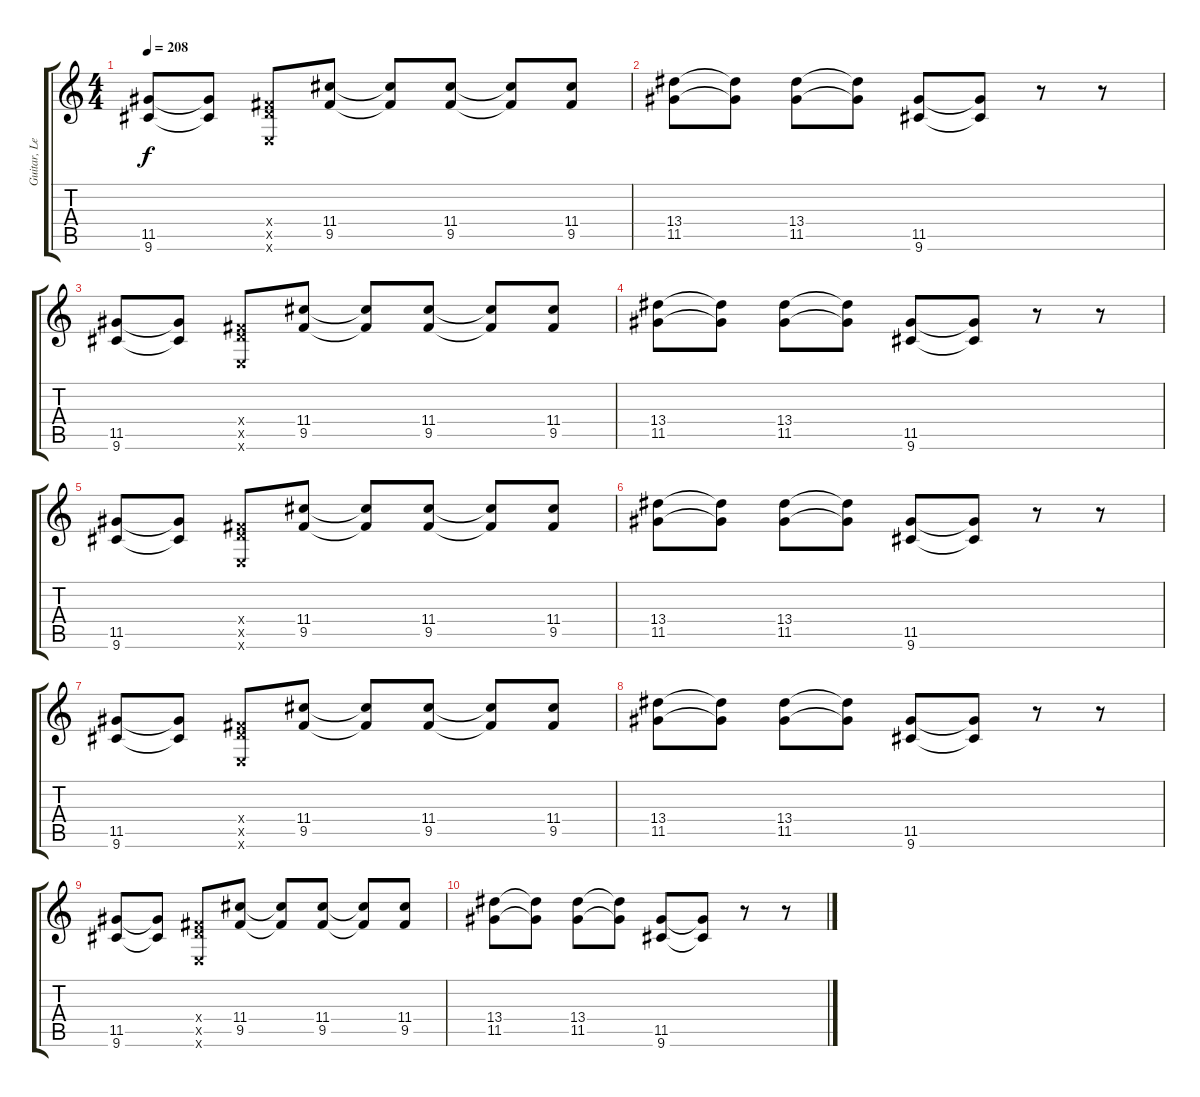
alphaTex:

\track ("Guitar, Lead" "Guitar, Le") {instrument distortionguitar}
\staff {score tabs}
\tuning (E4 B3 G3 D3 A2 E2) {hide}
\ts (4 4)
\tempo 208
\clef g2
\ks c
(11.5 9.6).8{dy f} (11.5{t} 9.6{t}).8 (0.4{x} 9.5{x} 0.6{x}).8 (11.4 9.5).8 (11.4{t} 9.5{t}).8 (11.4 9.5).8 (11.4{t} 9.5{t}).8 (11.4 9.5).8 |
(13.4 11.5).8 (13.4{t} 11.5{t}).8 (13.4 11.5).8 (13.4{t} 11.5{t}).8 (11.5 9.6).8 (11.5{t} 9.6{t}).8 r.8 r.8 |
(11.5 9.6).8 (11.5{t} 9.6{t}).8 (0.4{x} 9.5{x} 0.6{x}).8 (11.4 9.5).8 (11.4{t} 9.5{t}).8 (11.4 9.5).8 (11.4{t} 9.5{t}).8 (11.4 9.5).8 |
(13.4 11.5).8 (13.4{t} 11.5{t}).8 (13.4 11.5).8 (13.4{t} 11.5{t}).8 (11.5 9.6).8 (11.5{t} 9.6{t}).8 r.8 r.8 |
(11.5 9.6).8 (11.5{t} 9.6{t}).8 (0.4{x} 9.5{x} 0.6{x}).8 (11.4 9.5).8 (11.4{t} 9.5{t}).8 (11.4 9.5).8 (11.4{t} 9.5{t}).8 (11.4 9.5).8 |
(13.4 11.5).8 (13.4{t} 11.5{t}).8 (13.4 11.5).8 (13.4{t} 11.5{t}).8 (11.5 9.6).8 (11.5{t} 9.6{t}).8 r.8 r.8 |
(11.5 9.6).8 (11.5{t} 9.6{t}).8 (0.4{x} 9.5{x} 0.6{x}).8 (11.4 9.5).8 (11.4{t} 9.5{t}).8 (11.4 9.5).8 (11.4{t} 9.5{t}).8 (11.4 9.5).8 |
(13.4 11.5).8 (13.4{t} 11.5{t}).8 (13.4 11.5).8 (13.4{t} 11.5{t}).8 (11.5 9.6).8 (11.5{t} 9.6{t}).8 r.8 r.8 |
(11.5 9.6).8 (11.5{t} 9.6{t}).8 (0.4{x} 9.5{x} 0.6{x}).8 (11.4 9.5).8 (11.4{t} 9.5{t}).8 (11.4 9.5).8 (11.4{t} 9.5{t}).8 (11.4 9.5).8 |
(13.4 11.5).8 (13.4{t} 11.5{t}).8 (13.4 11.5).8 (13.4{t} 11.5{t}).8 (11.5 9.6).8 (11.5{t} 9.6{t}).8 r.8 r.8
